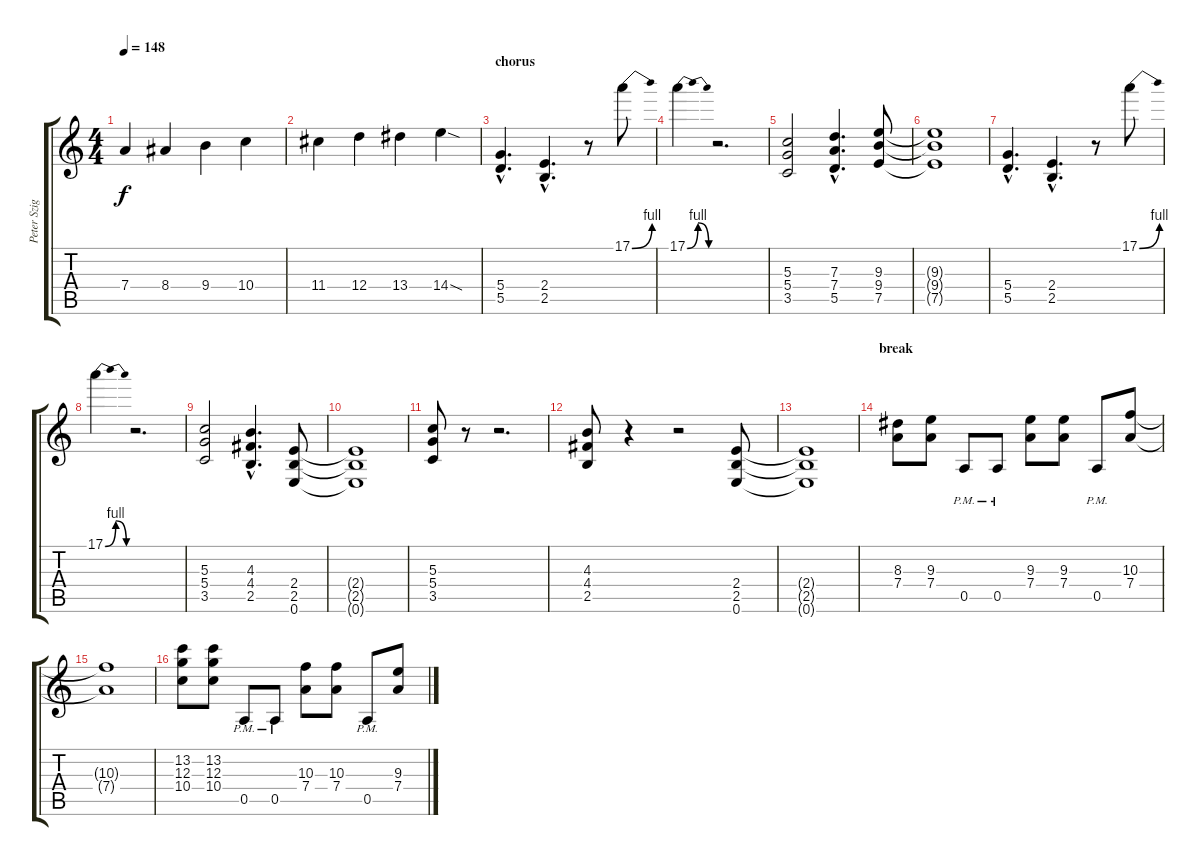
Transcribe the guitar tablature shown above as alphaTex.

\track ("Peter Szigeti" "Peter Szig") {instrument distortionguitar}
\staff {score tabs}
\tuning (E4 B3 G3 D3 A2 E2) {hide}
\ts (4 4)
\tempo 148
\clef g2
\ks c
7.4.4{dy f} 8.4.4 9.4.4 10.4.4 |
11.4.4 12.4.4 13.4.4 14.4{sod}.4 |
\section ("" "chorus")
(5.4{hac} 5.5{hac}).4{d volume 11} (2.4{hac} 2.5{hac}).4{d} r.8 17.1{be (bend 0 0 60 4)}.8 |
17.1{be (bendrelease 0 0 15 4 45 4 60 0)}.4 r.2{d} |
(5.3 5.4 3.5).2 (7.3{hac} 7.4{hac} 5.5{hac}).4{d} (9.3 9.4 7.5).8 |
(9.3{t} 9.4{t} 7.5{t}).1 |
(5.4{hac} 5.5{hac}).4{d} (2.4{hac} 2.5{hac}).4{d} r.8 17.1{be (bend 0 0 60 4)}.8 |
17.1{be (bendrelease 0 0 15 4 45 4 60 0)}.4 r.2{d} |
(5.3 5.4 3.5).2 (4.3{hac} 4.4{hac} 2.5{hac}).4{d} (2.4 2.5 0.6).8 |
(2.4{t} 2.5{t} 0.6{t}).1 |
(5.3 5.4 3.5).8 r.8 r.2{d} |
(4.3 4.4 2.5).8 r.4 r.2 (2.4 2.5 0.6).8 |
(2.4{t} 2.5{t} 0.6{t}).1 |
\section ("" "break")
(8.3 7.4).8{volume 11} (9.3 7.4).8 0.5{pm}.8 0.5{pm}.8 (9.3 7.4).8 (9.3 7.4).8 0.5{pm}.8 (10.3 7.4).8 |
(10.3{t} 7.4{t}).1 |
(13.2 12.3 10.4).8 (13.2 12.3 10.4).8 0.5{pm}.8 0.5{pm}.8 (10.3 7.4).8 (10.3 7.4).8 0.5{pm}.8 (9.3 7.4).8
